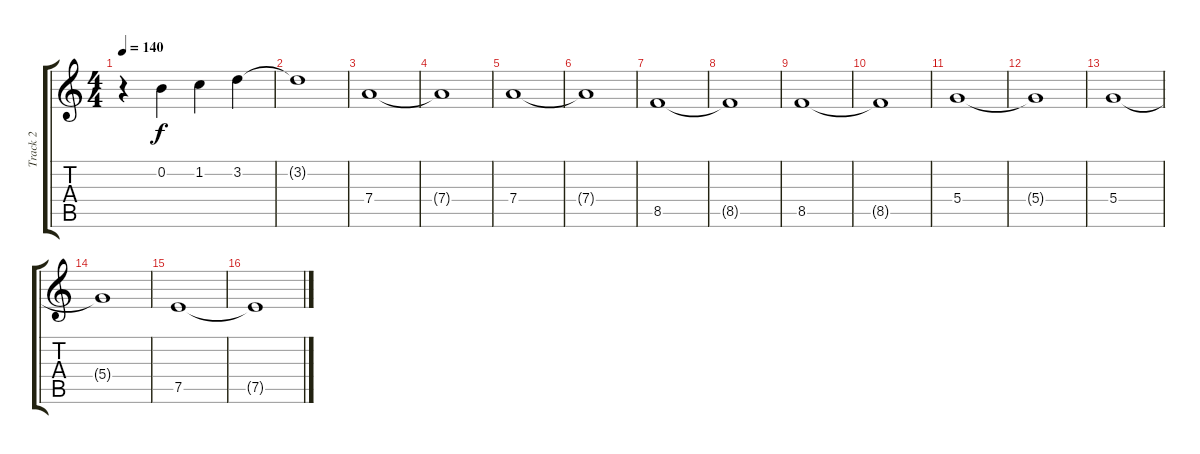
\track ("Track 2" "Track 2") {instrument acousticguitarsteel}
\staff {score tabs}
\tuning (E4 B3 G3 D3 A2 E2) {hide}
\ts (4 4)
\tempo 140
\clef g2
\ks c
r.4{dy f} 0.2.4 1.2.4 3.2.4 |
3.2{t}.1 |
7.4.1 |
7.4{t}.1 |
7.4.1 |
7.4{t}.1 |
8.5.1 |
8.5{t}.1 |
8.5.1 |
8.5{t}.1 |
5.4.1 |
5.4{t}.1 |
5.4.1 |
5.4{t}.1 |
7.5.1 |
7.5{t}.1
